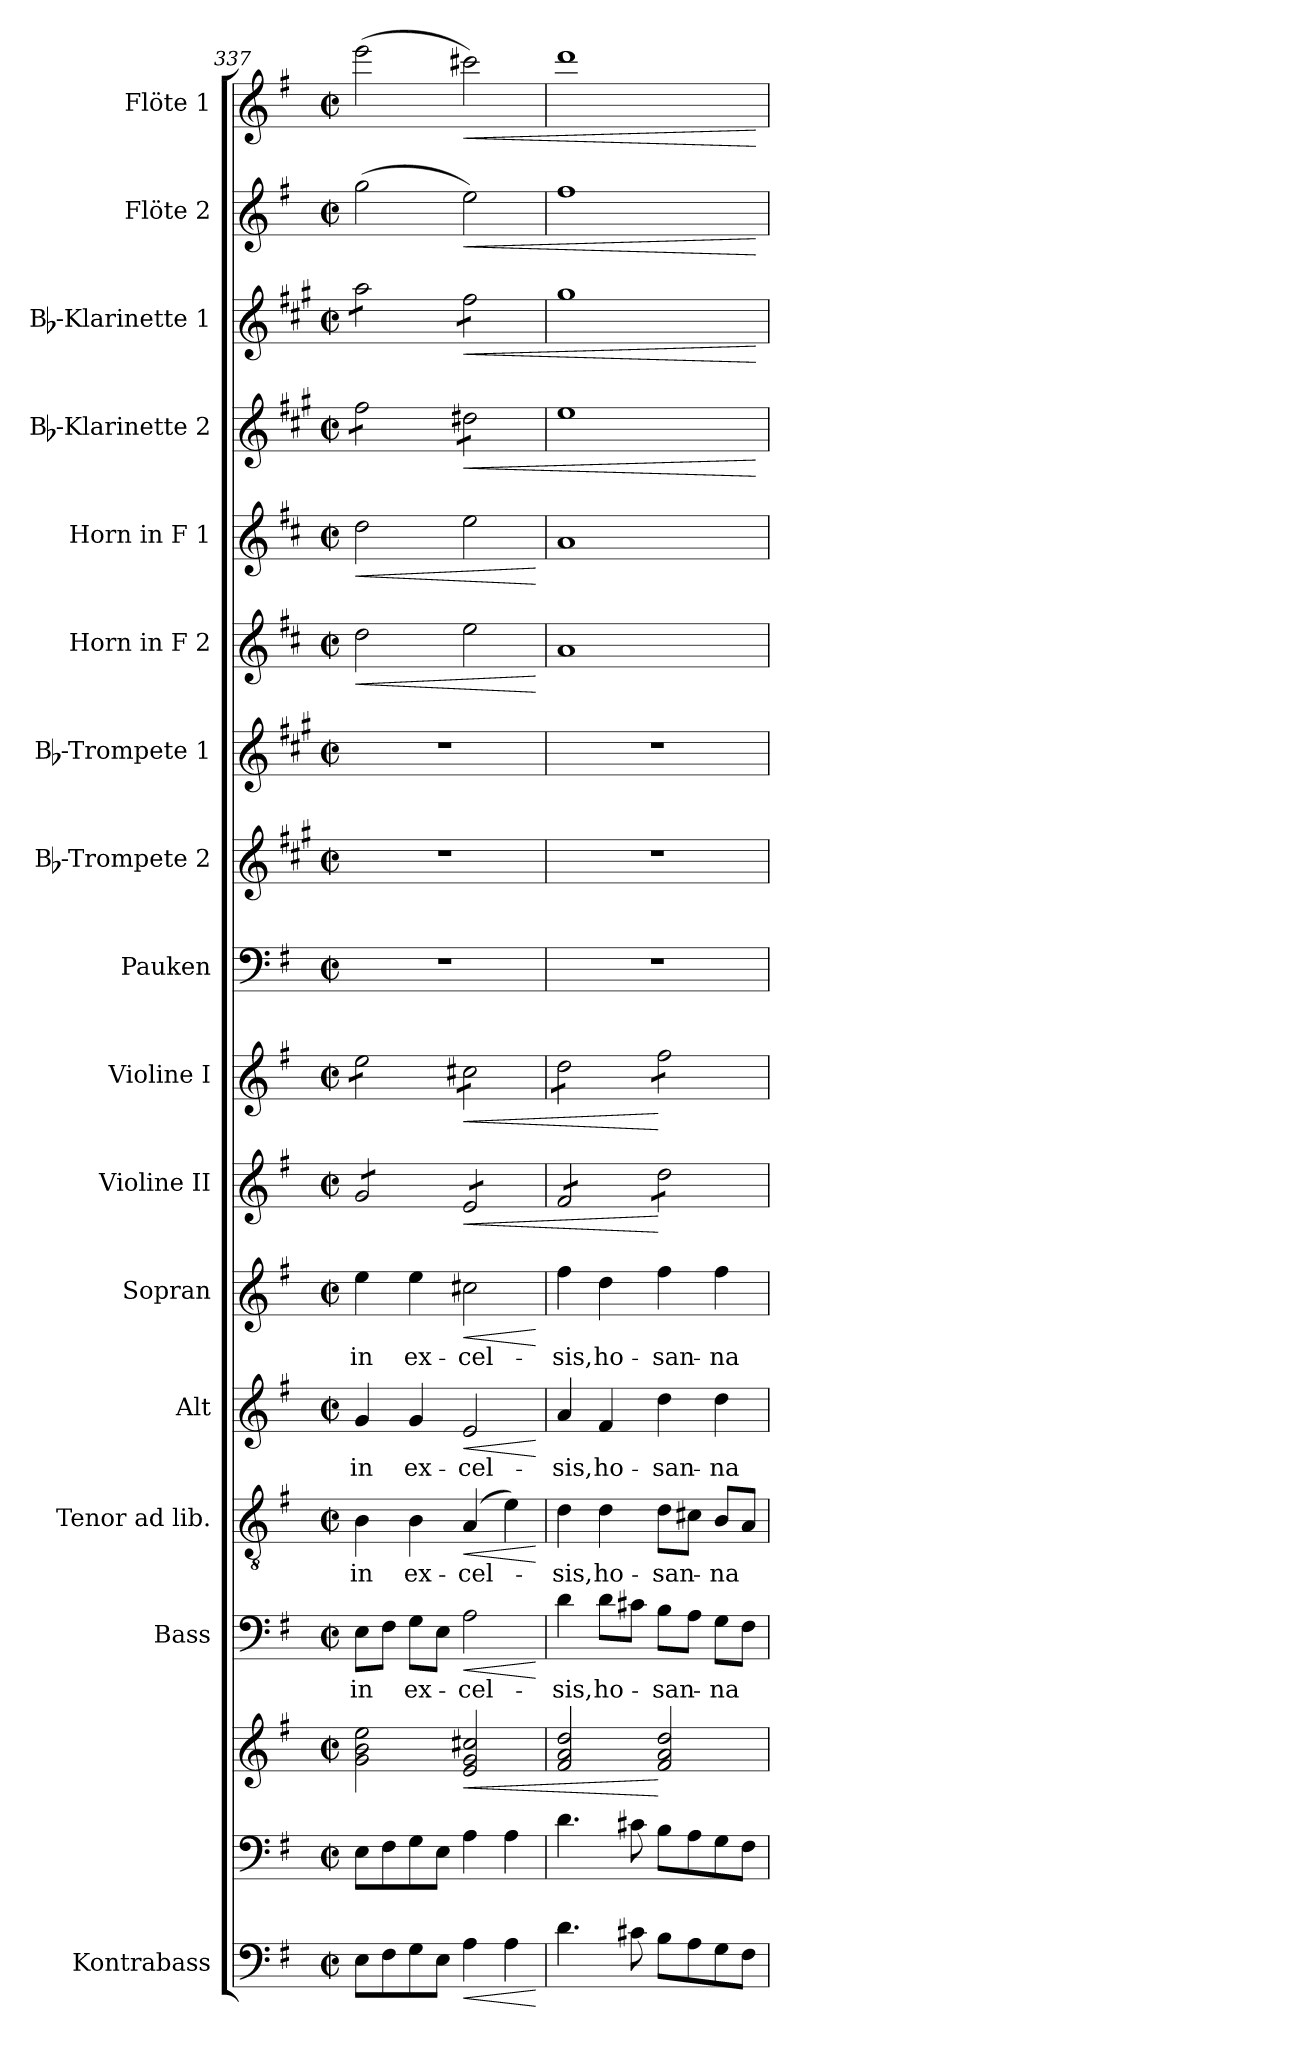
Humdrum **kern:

**kern	**dynam	**kern	**kern	**dynam	**kern	**text	**dynam	**kern	**text	**dynam	**kern	**text	**dynam	**kern	**text	**dynam	**kern	**dynam	**kern	**dynam	**kern	**kern	**kern	**kern	**dynam	**kern	**dynam	**kern	**dynam	**kern	**dynam	**kern	**dynam	**kern	**dynam
*part17	*part17	*part16	*part16	*part16	*part15	*part15	*part15	*part14	*part14	*part14	*part13	*part13	*part13	*part12	*part12	*part12	*part11	*part11	*part10	*part10	*part9	*part8	*part7	*part6	*part6	*part5	*part5	*part4	*part4	*part3	*part3	*part2	*part2	*part1	*part1
*staff18	*staff18	*staff17	*staff16	*staff16/17	*staff15	*staff15	*staff15	*staff14	*staff14	*staff14	*staff13	*staff13	*staff13	*staff12	*staff12	*staff12	*staff11	*staff11	*staff10	*staff10	*staff9	*staff8	*staff7	*staff6	*staff6	*staff5	*staff5	*staff4	*staff4	*staff3	*staff3	*staff2	*staff2	*staff1	*staff1
*I"Kontrabass	*	*	*	*	*I"Bass	*	*	*I"Tenor ad lib.	*	*	*I"Alt	*	*	*I"Sopran	*	*	*I"Violine II	*	*I"Violine I	*	*I"Pauken	*I"Bb-Trompete 2	*I"Bb-Trompete 1	*I"Horn in F 2	*	*I"Horn in F 1	*	*I"Bb-Klarinette 2	*	*I"Bb-Klarinette 1	*	*I"Flöte 2	*	*I"Flöte 1	*
*I'Kb.	*	*	*	*	*I'B.	*	*	*I'T.	*	*	*I'A.	*	*	*I'S.	*	*	*I'Vl. II	*	*I'Vl. I	*	*I'Pk.	*I'Bb Trp. 2	*I'Bb Trp. 1	*	*	*	*	*I'Bb Kl. 2	*	*I'Bb Kl. 1	*	*I'Fl. 2	*	*I'Fl. 1	*
*clefF4	*	*clefF4	*clefG2	*	*clefF4	*	*	*clefGv2	*	*	*clefG2	*	*	*clefG2	*	*	*clefG2	*	*clefG2	*	*clefF4	*clefG2	*clefG2	*clefG2	*	*clefG2	*	*clefG2	*	*clefG2	*	*clefG2	*	*clefG2	*
*ITrd7c12	*	*	*	*	*	*	*	*	*	*	*	*	*	*	*	*	*	*	*	*	*	*ITrd1c2	*ITrd1c2	*ITrd4c7	*	*ITrd4c7	*	*ITrd1c2	*	*ITrd1c2	*	*	*	*	*
*k[f#]	*	*k[f#]	*k[f#]	*	*k[f#]	*	*	*k[f#]	*	*	*k[f#]	*	*	*k[f#]	*	*	*k[f#]	*	*k[f#]	*	*k[f#]	*k[f#]	*k[f#]	*k[f#]	*	*k[f#]	*	*k[f#]	*	*k[f#]	*	*k[f#]	*	*k[f#]	*
*G:	*	*G:	*G:	*	*G:	*	*	*G:	*	*	*G:	*	*	*G:	*	*	*G:	*	*G:	*	*G:	*G:	*G:	*G:	*	*G:	*	*G:	*	*G:	*	*G:	*	*G:	*
*M2/2	*	*M2/2	*M2/2	*	*M2/2	*	*	*M2/2	*	*	*M2/2	*	*	*M2/2	*	*	*M2/2	*	*M2/2	*	*M2/2	*M2/2	*M2/2	*M2/2	*	*M2/2	*	*M2/2	*	*M2/2	*	*M2/2	*	*M2/2	*
*met(c|)	*	*met(c|)	*met(c|)	*	*met(c|)	*	*	*met(c|)	*	*	*met(c|)	*	*	*met(c|)	*	*	*met(c|)	*	*met(c|)	*	*met(c|)	*met(c|)	*met(c|)	*met(c|)	*	*met(c|)	*	*met(c|)	*	*met(c|)	*	*met(c|)	*	*met(c|)	*
=337	=337	=337	=337	=337	=337	=337	=337	=337	=337	=337	=337	=337	=337	=337	=337	=337	=337	=337	=337	=337	=337	=337	=337	=337	=337	=337	=337	=337	=337	=337	=337	=337	=337	=337	=337
!	!	!	!	!	!	!LO:LY:b	!	!	!LO:LY:b	!	!	!LO:LY:b	!	!	!LO:LY:b	!	!	!	!	!	!	!	!	!	!LO:HP:b	!	!LO:HP:b	!	!	!	!	!	!	!	!
*	*	*	*	*	*	*	*	*	*	*	*	*	*	*	*	*	*tremolo	*	*	*	*	*	*	*	*	*	*	*	*	*	*	*	*	*	*
*	*	*	*	*	*	*	*	*	*	*	*	*	*	*	*	*	*	*	*tremolo	*	*	*	*	*	*	*	*	*	*	*	*	*	*	*	*
*	*	*	*	*	*	*	*	*	*	*	*	*	*	*	*	*	*	*	*	*	*	*	*	*	*	*	*	*tremolo	*	*	*	*	*	*	*
*	*	*	*	*	*	*	*	*	*	*	*	*	*	*	*	*	*	*	*	*	*	*	*	*	*	*	*	*	*	*tremolo	*	*	*	*	*
8EE\L	.	8E\L	2g\ 2b\ 2ee\	.	8E\L	in	.	4B\	in	.	4g/	in	.	4ee\	in	.	8g/L	.	8ee\L	.	1r	1r	1r	2g\	<	2g\	<	8ee\L	.	8gg\L	.	(>2gg\	.	(>2eee\	.
8FF#\	.	8F#\	.	.	8F#\J	.	.	.	.	.	.	.	.	.	.	.	8g/	.	8ee\	.	.	.	.	.	.	.	.	8ee\	.	8gg\	.	.	.	.	.
!	!	!	!	!	!	!LO:LY:b	!	!	!LO:LY:b	!	!	!LO:LY:b	!	!	!LO:LY:b	!	!	!	!	!	!	!	!	!	!	!	!	!	!	!	!	!	!	!	!
8GG\	.	8G\	.	.	8G\L	ex-	.	4B\	ex-	.	4g/	ex-	.	4ee\	ex-	.	8g/	.	8ee\	.	.	.	.	.	.	.	.	8ee\	.	8gg\	.	.	.	.	.
8EE\J	.	8E\J	.	.	8E\J	.	.	.	.	.	.	.	.	.	.	.	8g/J	.	8ee\J	.	.	.	.	.	.	.	.	8ee\J	.	8gg\J	.	.	.	.	.
!	!LO:HP:b	!	!	!LO:HP:b	!	!LO:LY:b	!LO:HP:b	!	!LO:LY:b	!LO:HP:b	!	!LO:LY:b	!LO:HP:b	!	!LO:LY:b	!LO:HP:b	!	!LO:HP:b	!	!LO:HP:b	!	!	!	!	!	!	!	!	!LO:HP:b	!	!LO:HP:b	!	!LO:HP:b	!	!LO:HP:b
4AA\	<	4A\	2e/ 2g/ 2cc#X/	<	2A\	-cel-	<	(4A/	-cel-	<	2e/	-cel-	<	2cc#X\	-cel-	<	8e/L	<	8cc#X\L	<	.	.	.	2a\	.	2a\	.	8cc#X\L	<	8ee\L	<	2ee\)	<	2ccc#X\)	<
.	.	.	.	.	.	.	.	.	.	.	.	.	.	.	.	.	8e/	.	8cc#X\	.	.	.	.	.	.	.	.	8cc#X\	.	8ee\	.	.	.	.	.
4AA\	.	4A\	.	.	.	.	.	4e\)	.	.	.	.	.	.	.	.	8e/	.	8cc#X\	.	.	.	.	.	.	.	.	8cc#X\	.	8ee\	.	.	.	.	.
.	.	.	.	.	.	.	.	.	.	.	.	.	.	.	.	.	8e/J	.	8cc#X\J	.	.	.	.	.	.	.	.	8cc#X\J	.	8ee\J	.	.	.	.	.
*	*	*	*	*	*	*	*	*	*	*	*	*	*	*	*	*	*	*	*	*	*	*	*	*	*	*	*	*	*	*Xtremolo	*	*	*	*	*
*	*	*	*	*	*	*	*	*	*	*	*	*	*	*	*	*	*	*	*	*	*	*	*	*	*	*	*	*Xtremolo	*	*	*	*	*	*	*
.	[	.	.	.	.	.	[	.	.	[	.	.	[	.	.	[	.	.	.	.	.	.	.	.	[	.	[	.	.	.	.	.	.	.	.
!!LO:PB:g=z
=338	=338	=338	=338	=338	=338	=338	=338	=338	=338	=338	=338	=338	=338	=338	=338	=338	=338	=338	=338	=338	=338	=338	=338	=338	=338	=338	=338	=338	=338	=338	=338	=338	=338	=338	=338
!	!	!	!	!	!	!LO:LY:b	!	!	!LO:LY:b	!	!	!LO:LY:b	!	!	!LO:LY:b	!	!	!	!	!	!	!	!	!	!	!	!	!	!	!	!	!	!	!	!
4.D\	.	4.d\	2f#/ 2a/ 2dd/	.	4d\	-sis,	.	4d\	-sis,	.	4a/	-sis,	.	4ff#\	-sis,	.	8f#/L	.	8dd\L	.	1r	1r	1r	1d	.	1d	.	1dd	.	1ff#	.	1ff#	.	1ddd	.
.	.	.	.	.	.	.	.	.	.	.	.	.	.	.	.	.	8f#/	.	8dd\	.	.	.	.	.	.	.	.	.	.	.	.	.	.	.	.
!	!	!	!	!	!	!LO:LY:b	!	!	!LO:LY:b	!	!	!LO:LY:b	!	!	!LO:LY:b	!	!	!	!	!	!	!	!	!	!	!	!	!	!	!	!	!	!	!	!
.	.	.	.	.	8d\L	ho-	.	4d\	ho-	.	4f#/	ho-	.	4dd\	ho-	.	8f#/	.	8dd\	.	.	.	.	.	.	.	.	.	.	.	.	.	.	.	.
8C#X\	.	8c#X\	.	.	8c#X\J	.	.	.	.	.	.	.	.	.	.	.	8f#/J	.	8dd\J	.	.	.	.	.	.	.	.	.	.	.	.	.	.	.	.
!	!	!	!	!	!	!LO:LY:b	!	!	!LO:LY:b	!	!	!LO:LY:b	!	!	!LO:LY:b	!	!	!	!	!	!	!	!	!	!	!	!	!	!	!	!	!	!	!	!
8BB\L	.	8B\L	2f#/ 2a/ 2dd/	[	8B\L	-san-	.	8d\L	-san-	.	4dd\	-san-	.	4ff#\	-san-	.	8dd\L	[	8ff#\L	[	.	.	.	.	.	.	.	.	.	.	.	.	.	.	.
8AA\	.	8A\	.	.	8A\J	.	.	8c#X\J	.	.	.	.	.	.	.	.	8dd\	.	8ff#\	.	.	.	.	.	.	.	.	.	.	.	.	.	.	.	.
!	!	!	!	!	!	!LO:LY:b	!	!	!LO:LY:b	!	!	!LO:LY:b	!	!	!LO:LY:b	!	!	!	!	!	!	!	!	!	!	!	!	!	!	!	!	!	!	!	!
8GG\	.	8G\	.	.	8G\L	-na	.	8B/L	-na	.	4dd\	-na	.	4ff#\	-na	.	8dd\	.	8ff#\	.	.	.	.	.	.	.	.	.	.	.	.	.	.	.	.
8FF#\J	.	8F#\J	.	.	8F#\J	.	.	8A/J	.	.	.	.	.	.	.	.	8dd\J	.	8ff#\J	.	.	.	.	.	.	.	.	.	.	.	.	.	.	.	.
*	*	*	*	*	*	*	*	*	*	*	*	*	*	*	*	*	*	*	*Xtremolo	*	*	*	*	*	*	*	*	*	*	*	*	*	*	*	*
*	*	*	*	*	*	*	*	*	*	*	*	*	*	*	*	*	*Xtremolo	*	*	*	*	*	*	*	*	*	*	*	*	*	*	*	*	*	*
.	.	.	.	.	.	.	.	.	.	.	.	.	.	.	.	.	.	.	.	.	.	.	.	.	.	.	.	.	[	.	[	.	[	.	[
=	=	=	=	=	=	=	=	=	=	=	=	=	=	=	=	=	=	=	=	=	=	=	=	=	=	=	=	=	=	=	=	=	=	=	=
*-	*-	*-	*-	*-	*-	*-	*-	*-	*-	*-	*-	*-	*-	*-	*-	*-	*-	*-	*-	*-	*-	*-	*-	*-	*-	*-	*-	*-	*-	*-	*-	*-	*-	*-	*-
